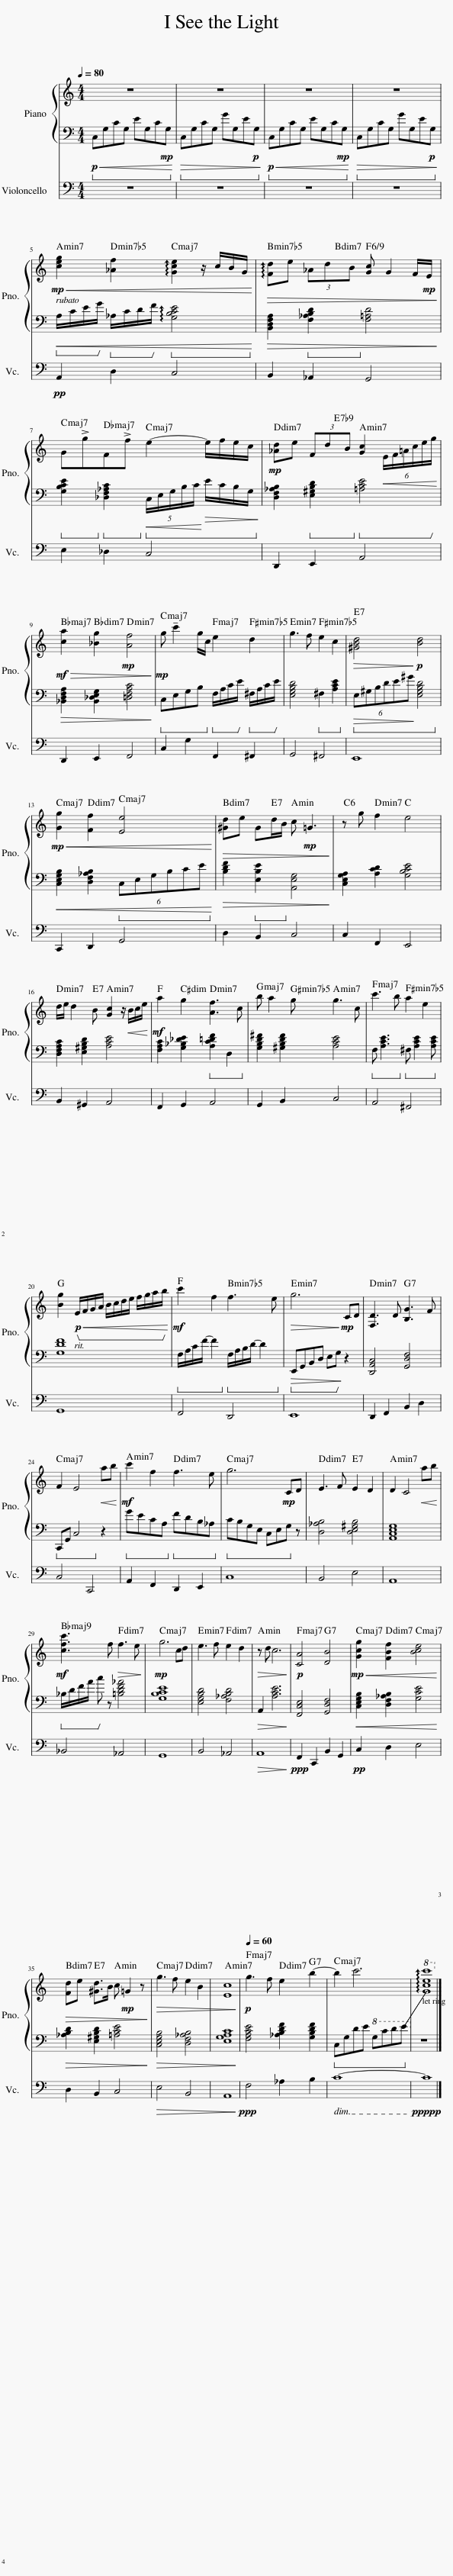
X:1
%%score { 1 | 2 } 3
L:1/8
Q:1/4=80
M:4/4
I:linebreak $
K:C
V:1 treble
V:2 bass
V:3 bass
V:1
 z8 | z8 | z8 | z8 |$!mp!!<(! [ceg]2 [_Af]2 !arpeggio![Gce]2 z/ c/B/G/!<)! | %5
!>(! !arpeggio![Fd]e (3_AdB [Gc] G2 F/!mp!E/!>)! |$ G!>!gF!>!f e2- e/f/e/c/ |!mp! [_Ad]e (3FdB [Gc]2!<(! (6:4:6E/F/=A/c/e/g/!<)! |$!mf!!>(! [ca]2 [_Bg]2!mp! [Af]4!>)! |!mp! g !tenuto!c'2 g/c/ e2 d2 | %10
 g3 f e2 c2 |!>(! [^GBd]4!>)!!p! [Bd]4 |$!mp!!<(! [Gg]2 [Ff]2 [Ee]4!<)! |!>(! [^Gd]e Gd/B/ c!mp! =G3!>)! | z g f2 e4 |$ %15
 d/e/ d2 B [Gc]2 z/!<(! B/c/e/!<)! |!mf! a2 g2 [Af]3 c | b a2 g g3 c | c'3 b a2 e2 |$ [Bg]2!p!!<(! E/F/G/A/ B/c/d/e/ f/g/a/b/!<)! | %20
!mf! c'2 f2 f3 e |!>(! g6!>)!!mp! CD | [F,D]3 D [B,G]3 F |$ F2 E4!<(! ab!<)! |!mf! c'2 f2 f3 e | %25
 g6!mp! CD | E3 F E2 D2 | D2 C4!<(! ab!<)! |$!mf! [cfc']3 f!>(! f3 e!>)! |!mp! g6 cd | %30
 e3 f e2 d2 |!>(! z d c6!>)! |!p! [CA]4 [DB]4 |!mp!!<(! [Gcg]2 [FBf]2 [Bce]4!<)! |$!>(! [Fd]e [^Gd]>B c!mp! =G2 z!>)! | %35
!>(! g3 f e2 B2 | [Ec]8!>)! |[Q:1/4=60]!p! g3 f e2 b2- | b2 c'6 |!8va(! !arpeggio![gc'e'c'']8!8va)! |] %40
V:2
!p!!<(!!ped! C,G,CG, EG,C!mp!G,!<)!!ped-up! |!>(!!ped! C,G,CG, GG,E!p!G,!>)!!ped-up! |!p!!<(!!ped! C,G,CG, EG,C!mp!G,!<)!!ped-up! |!>(!!ped! C,G,CG, GG,E!p!G,!>)!!ped-up! |$!ped!!<(! A,/C/E/G/!ped-up!!ped! _A,/C/D/F/!ped-up!!ped! !arpeggio![G,B,CE]4!<)!!ped-up! | %5
!>(! [B,,D,F,A,]2!ped! [F,_A,B,D]2!ped-up! [F,=A,D]4!>)! |$!ped! [G,B,CE]2!ped-up!!ped! [_D,F,_A,C]2!ped-up!!<(!!ped! (5:4:5C,/E,/G,/B,/C/!<)!!>(! E/C/B,/G,/!ped-up!!>)! | [D,F,_A,B,]2!ped! [E,^G,B,D]2!ped-up!!ped! [=A,CE]4!ped-up! |$!>(! [_B,,D,F,A,]2 [B,,_D,E,G,]2 [=D,F,A,C]4!>)! |!ped! C,E,G,B,!ped-up!!ped! F,/A,/C/E/!ped-up!!ped! ^F,/A,/C/E/!ped-up! | %10
 [E,G,B,D]4!ped! ^F,2 [A,CE]2!ped-up! |!>(!!ped! (6:4:6E,^G,B,DE^G!>)! [E,G,B,D]4!ped-up! |$!<(! [C,E,G,B,]2 [D,F,_A,B,]2!ped! (6:4:6C,E,G,B,CE!<)!!ped-up! |!>(! [B,DF]2!ped! [E,B,E]2!ped-up! [A,,E,G,]4!>)! | [C,E,G,A,]2 [A,CD]2 [G,B,CE]4 |$ %15
 [D,F,A,C]2 [E,^G,B,D]2 [A,CE]4 | [F,A,C]2 [G,_B,_DE]2!ped! [A,C=DF]2 D,2!ped-up! | [G,B,D^F]2 [^G,B,DF]2 [A,CE]4 |!ped! F, [A,CE]3!ped-up!!ped! ^F, [A,CE]2 [A,CE]!ped-up! |$ [G,DF]8!ped!!ped-up! | %20
!ped! F,/A,/C/F/- F2!ped-up!!ped! F,/A,/B,/D/- D2!ped-up! |!>(!!ped! E,,G,,B,,D, E,G,!>)!!ped-up! z2 | [D,,A,,C,]4 [G,,D,F,]4 |$!ped! C,,G,, C,4!ped-up! z2 |!ped! GECA,!ped-up!!ped! FDB,_A,!ped-up! | %25
!ped! CB,G,E, C,E,G,!ped-up! z | [D,_A,B,]4 [D,E,^G,B,]4 | [A,,C,E,G,]8 |$!ped! _B,/D/F/A/ c!ped-up! z [=B,DF_A]4 | [G,B,CE]8 | %30
 [E,G,B,D]4 [F,_A,B,D]4 |!>(! A,,2 [A,CE]6!>)! | [F,,C,E,]4 [G,,D,F,]4 |!<(! [C,E,G,B,]2 [D,F,_A,B,]2 [G,CE]4!<)! |$!>(! [_A,B,D]2 [E,^G,B,D]2 [=A,CE]4!>)! | %35
!>(! [C,E,G,B,]4 [D,F,_A,B,]4 | [E,G,A,C]8!>)! | [F,A,CE]4 [_A,B,DF]2 [G,B,DF]2 |!ped! C,G,DE!8va(! Gcde!ped-up!!8va)! | z8 |] %40
V:3
 z8 | z8 | z8 | z8 |$!pp! A,,2 D,2 C,4 | %5
 B,,2 _A,,2 G,,4 |$ E,2 _D,2 C,4 | D,,2 E,,2 A,,4 |$ D,,2 E,,2 F,,4 | C,2 G,2 F,,2 ^F,,2 | %10
 G,,4 ^F,,4 | E,,8 |$ C,,2 D,,2 G,,4 | D,2 B,,2 C,4 | C,2 F,,2 E,,4 |$ %15
 B,,2 ^G,,2 A,,4 | F,,2 G,,2 A,,4 | G,,2 B,,2 C,4 | A,,4 ^F,,4 |$ G,,8 | %20
 F,,4 D,,4 | E,,8 | D,,2 F,,2 B,,2 D,2 |$ C,4 C,,4 | A,,2 F,,2 D,,2 E,,2 | %25
 C,8 | B,,4 E,4 | A,,8 |$ _B,,4 _A,,4 | G,,8 | %30
 B,,4 _A,,4 |!>(! A,,8!>)! |!ppp! F,,2 C,,2 B,,2 G,,2 |!pp! C,2 D,2 E,4 |$ D,2 B,,2 C,4 | %35
!>(! E,4 B,,4 | A,,8!>)! |!ppp! F,4 _A,2 B,2 | C8- | C8 |] %40
